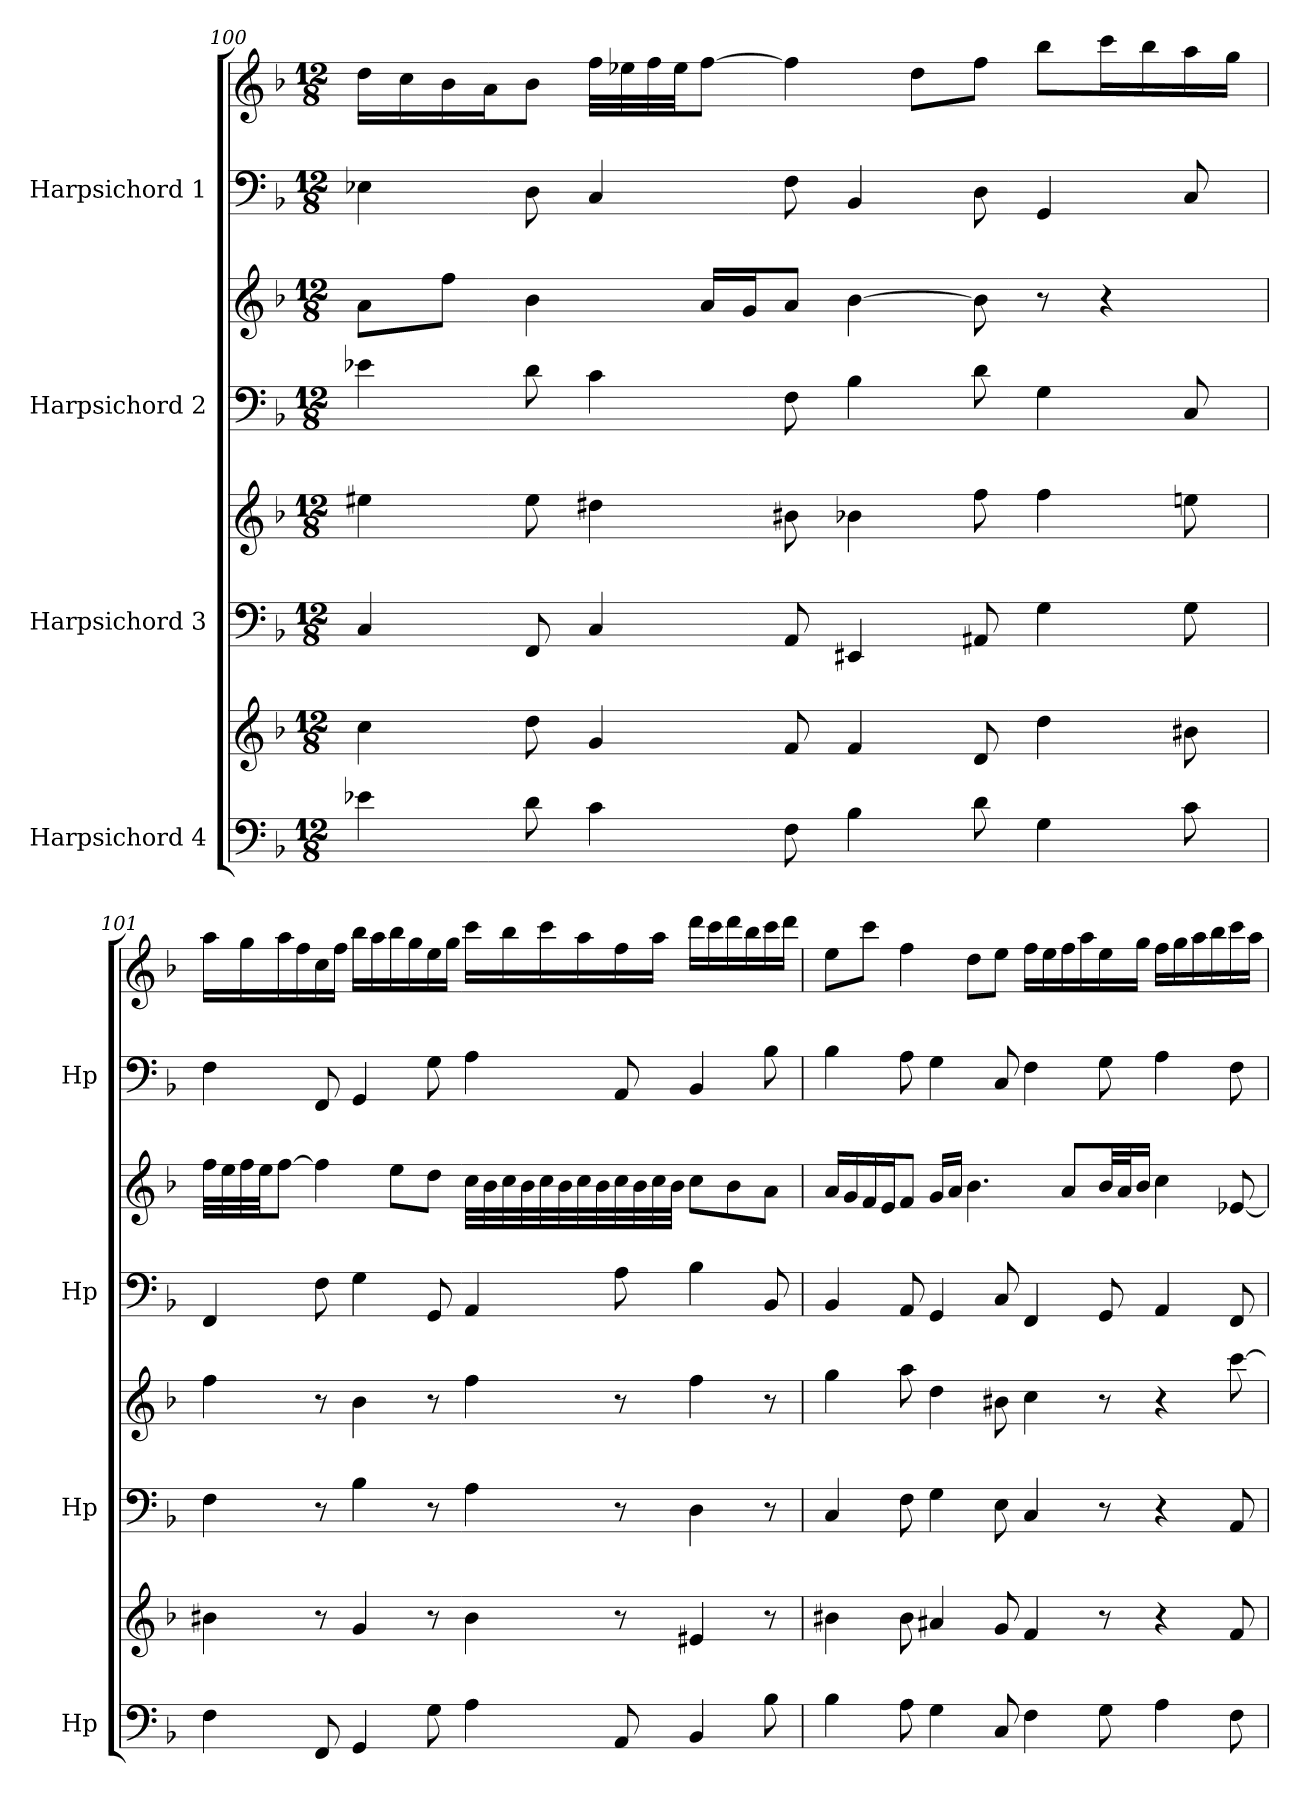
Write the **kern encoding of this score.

**kern	**kern	**kern	**kern	**kern	**kern	**kern	**kern
*part4	*part4	*part3	*part3	*part2	*part2	*part1	*part1
*staff8	*staff7	*staff6	*staff5	*staff4	*staff3	*staff2	*staff1
*I"Harpsichord 4	*	*I"Harpsichord 3	*	*I"Harpsichord 2	*	*I"Harpsichord 1	*
*I'Hp	*	*I'Hp	*	*I'Hp	*	*I'Hp	*
*clefF4	*clefG2	*clefF4	*clefG2	*clefF4	*clefG2	*clefF4	*clefG2
*k[b-]	*k[b-]	*k[b-]	*k[b-]	*k[b-]	*k[b-]	*k[b-]	*k[b-]
*M12/8	*M12/8	*M12/8	*M12/8	*M12/8	*M12/8	*M12/8	*M12/8
=100	=100	=100	=100	=100	=100	=100	=100
4e-X\	4cc\	4C/	4ee#X\	4e-X\	8a\L	4E-X\	16dd\LL
.	.	.	.	.	.	.	16cc\
.	.	.	.	.	8ff\J	.	16b-\
.	.	.	.	.	.	.	16a\J
8d\	8dd\	8FF/	8ee#\	8d\	4b-\	8D\	8b-\J
4c\	4g/	4C/	4dd#X\	4c\	.	4C/	32ff\LLL
.	.	.	.	.	.	.	32ee-X\
.	.	.	.	.	.	.	32ff\
.	.	.	.	.	.	.	32ee-\JJ
.	.	.	.	.	16a/LL	.	[8ff\J
.	.	.	.	.	16g/J	.	.
8F\	8f/	8AA/	8b#X\	8F\	8a/J	8F\	4ff\]
4B-\	4f/	4EE#X/	4b-X\	4B-\	[4b-\	4BB-/	.
.	.	.	.	.	.	.	8dd\L
8d\	8d/	8AA#X/	8ff\	8d\	8b-\]	8D\	8ff\J
4G\	4dd\	4G\	4ff\	4G\	8r	4GG/	8bb-\L
.	.	.	.	.	4r	.	16ccc\L
.	.	.	.	.	.	.	16bb-\
8c\	8b#X\	8G\	8een\	8C/	.	8C/	16aa\
.	.	.	.	.	.	.	16gg\JJ
!!LO:PB:g=z
=101	=101	=101	=101	=101	=101	=101	=101
4F\	4b#X\	4F\	4ff\	4FF/	32ff\LLL	4F\	16aa\LL
.	.	.	.	.	32ee\	.	.
.	.	.	.	.	32ff\	.	16gg\
.	.	.	.	.	32ee\JJ	.	.
.	.	.	.	.	[8ff\J	.	16aa\
.	.	.	.	.	.	.	16ff\
8FF/	8r	8r	8r	8F\	4ff\]	8FF/	16cc\
.	.	.	.	.	.	.	16ff\JJ
4GG/	4g/	4B-\	4b-\	4G\	.	4GG/	16bb-\LL
.	.	.	.	.	.	.	16aa\
.	.	.	.	.	8ee\L	.	16bb-\
.	.	.	.	.	.	.	16gg\
8G\	8r	8r	8r	8GG/	8dd\J	8G\	16ee\
.	.	.	.	.	.	.	16gg\JJ
4A\	4b#\	4A\	4ff\	4AA/	32cc\LLL	4A\	16ccc\LL
.	.	.	.	.	32b-\	.	.
.	.	.	.	.	32cc\	.	16bb-\
.	.	.	.	.	32b-\	.	.
.	.	.	.	.	32cc\	.	16ccc\
.	.	.	.	.	32b-\	.	.
.	.	.	.	.	32cc\	.	16aa\
.	.	.	.	.	32b-\	.	.
8AA/	8r	8r	8r	8A\	32cc\	8AA/	16ff\
.	.	.	.	.	32b-\	.	.
.	.	.	.	.	32cc\	.	16aa\JJ
.	.	.	.	.	32b-\JJJ	.	.
4BB-/	4e#X/	4D\	4ff\	4B-\	8cc\L	4BB-/	16ddd\LL
.	.	.	.	.	.	.	16ccc\
.	.	.	.	.	8b-\	.	16ddd\
.	.	.	.	.	.	.	16bb-\
8B-\	8r	8r	8r	8BB-/	8a\J	8B-\	16ccc\
.	.	.	.	.	.	.	16ddd\JJ
=102	=102	=102	=102	=102	=102	=102	=102
4B-\	4b#X\	4C/	4gg\	4BB-/	16a/LL	4B-\	8ee\L
.	.	.	.	.	16g/	.	.
.	.	.	.	.	16f/	.	8ccc\J
.	.	.	.	.	16e/J	.	.
8A\	8b#\	8F\	8aa\	8AA/	8f/J	8A\	4ff\
4G\	4a#X/	4G\	4dd\	4GG/	16g/LL	4G\	.
.	.	.	.	.	16a/JJ	.	.
.	.	.	.	.	4.b-\	.	8dd\L
8C/	8g/	8E\	8b#X\	8C/	.	8C/	8ee\J
4F\	4f/	4C/	4cc\	4FF/	.	4F\	16ff\LL
.	.	.	.	.	.	.	16ee\
.	.	.	.	.	8a/L	.	16ff\
.	.	.	.	.	.	.	16aa\
8G\	8r	8r	8r	8GG/	32b-/LL	8G\	16ee\
.	.	.	.	.	32a/J	.	.
.	.	.	.	.	16b-/JJ	.	16gg\JJ
4A\	4r	4r	4r	4AA/	4cc\	4A\	16ff\LL
.	.	.	.	.	.	.	16gg\
.	.	.	.	.	.	.	16aa\
.	.	.	.	.	.	.	16bb-\
8F\	8f/	8AA/	[8ccc\	8FF/	[8e-X/	8F\	16ccc\
.	.	.	.	.	.	.	16aa\JJ
=	=	=	=	=	=	=	=
*-	*-	*-	*-	*-	*-	*-	*-
